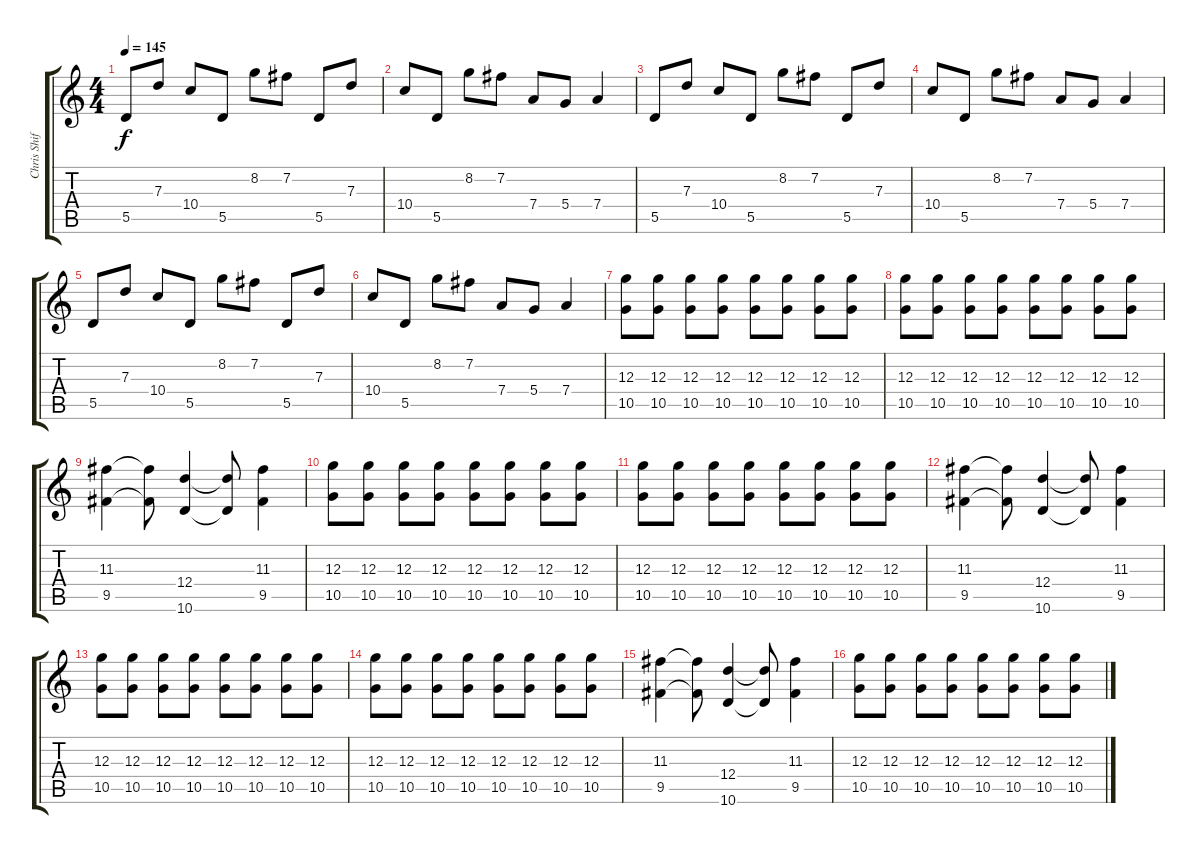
\track ("Chris Shiflett" "Chris Shif") {instrument overdrivenguitar}
\staff {score tabs}
\tuning (E4 B3 G3 D3 A2 E2) {hide}
\ts (4 4)
\tempo 145
\clef g2
\ks c
5.5.8{dy f volume 15 instrument distortionguitar} 7.3.8 10.4.8 5.5.8 8.2.8 7.2.8 5.5.8 7.3.8 |
10.4.8 5.5.8 8.2.8 7.2.8 7.4.8 5.4.8 7.4.4 |
5.5.8{volume 15 instrument distortionguitar} 7.3.8 10.4.8 5.5.8 8.2.8 7.2.8 5.5.8 7.3.8 |
10.4.8 5.5.8 8.2.8 7.2.8 7.4.8 5.4.8 7.4.4 |
5.5.8{volume 15 instrument distortionguitar} 7.3.8 10.4.8 5.5.8 8.2.8 7.2.8 5.5.8 7.3.8 |
10.4.8 5.5.8 8.2.8 7.2.8 7.4.8 5.4.8 7.4.4 |
(12.3 10.5).8{volume 9 instrument overdrivenguitar} (12.3 10.5).8 (12.3 10.5).8 (12.3 10.5).8 (12.3 10.5).8 (12.3 10.5).8 (12.3 10.5).8 (12.3 10.5).8 |
(12.3 10.5).8 (12.3 10.5).8 (12.3 10.5).8 (12.3 10.5).8 (12.3 10.5).8 (12.3 10.5).8 (12.3 10.5).8 (12.3 10.5).8 |
(11.3 9.5).4 (11.3{t} 9.5{t}).8 (12.4 10.6).4 (12.4{t} 10.6{t}).8 (11.3 9.5).4 |
(12.3 10.5).8{volume 13 instrument overdrivenguitar} (12.3 10.5).8 (12.3 10.5).8 (12.3 10.5).8 (12.3 10.5).8 (12.3 10.5).8 (12.3 10.5).8 (12.3 10.5).8 |
(12.3 10.5).8 (12.3 10.5).8 (12.3 10.5).8 (12.3 10.5).8 (12.3 10.5).8 (12.3 10.5).8 (12.3 10.5).8 (12.3 10.5).8 |
(11.3 9.5).4 (11.3{t} 9.5{t}).8 (12.4 10.6).4 (12.4{t} 10.6{t}).8 (11.3 9.5).4 |
(12.3 10.5).8{volume 13 instrument overdrivenguitar} (12.3 10.5).8 (12.3 10.5).8 (12.3 10.5).8 (12.3 10.5).8 (12.3 10.5).8 (12.3 10.5).8 (12.3 10.5).8 |
(12.3 10.5).8 (12.3 10.5).8 (12.3 10.5).8 (12.3 10.5).8 (12.3 10.5).8 (12.3 10.5).8 (12.3 10.5).8 (12.3 10.5).8 |
(11.3 9.5).4 (11.3{t} 9.5{t}).8 (12.4 10.6).4 (12.4{t} 10.6{t}).8 (11.3 9.5).4 |
(12.3 10.5).8{volume 13 instrument overdrivenguitar} (12.3 10.5).8 (12.3 10.5).8 (12.3 10.5).8 (12.3 10.5).8 (12.3 10.5).8 (12.3 10.5).8 (12.3 10.5).8
